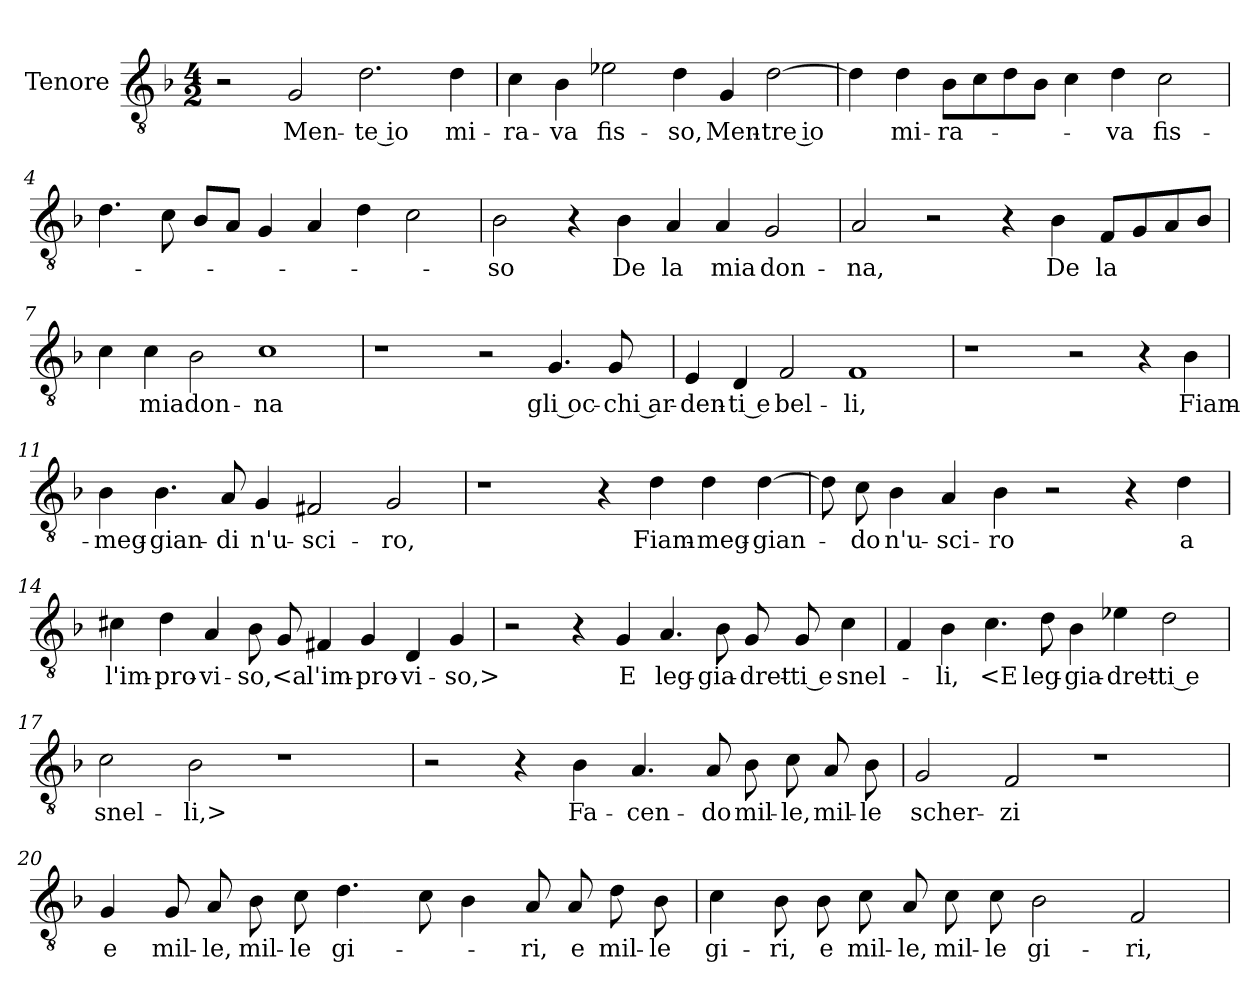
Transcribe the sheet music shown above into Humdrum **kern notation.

**kern	**text
*part1	*part1
*staff1	*staff1
*I"Tenore	*
*I'T	*
*clefGv2	*
*k[b-]	*
*M4/2	*
=1	=1
2r	.
2G	Men-
2.d	-te io
4d	mi-
=2	=2
4c	-ra-
4B-	-va
2e-X	fis-
4d	-so,
4G	Men-
[2d	-tre io
=3	=3
4d]	.
4d	mi-
8B-L	-ra-
8c	.
8d	.
8B-J	.
4c	.
4d	-va
2c	fis-
=4	=4
4.d	.
8c	.
8B-L	.
8AJ	.
4G	.
4A	.
4d	.
2c	.
=5	=5
2B-	-so
4r	.
4B-	De
4A	la
4A	mia
2G	don-
=6	=6
2A	-na,
2r	.
4r	.
4B-	De
8FL	la
8G	.
8A	.
8B-J	.
=7	=7
4c	.
4c	mia
2B-	don-
1c	-na
=8	=8
1r	.
2r	.
4.G	gli oc-
8G	-chi ar-
=9	=9
4E	-den-
4D	-ti e
2F	bel-
1F	-li,
=10	=10
1r	.
2r	.
4r	.
4B-	Fiam-
=11	=11
4B-	-meg-
4.B-	-gian-
8A	-di
4G	n'u-
2F#X	-sci-
2G	-ro,
=12	=12
1r	.
4r	.
4d	Fiam-
4d	-meg-
[4d	-gian-
=13	=13
8d]	.
8c	-do
4B-	n'u-
4A	-sci-
4B-	-ro
2r	.
4r	.
4d	a
=14	=14
4c#X	l'im-
4d	-pro-
4A	-vi-
8B-	-so,
8G	<a
4F#X	l'im-
4G	-pro-
4D	-vi-
4G	-so,>
=15	=15
2r	.
4r	.
4G	E
4.A	leg-
8B-	-gia-
8G	-dret-
8G	-ti e
4c	snel-
=16	=16
4F	.
4B-	-li,
4.c	<E
8d	leg-
4B-	-gia-
4e-X	-dret-
2d	-ti e
=17	=17
2c	snel-
2B-	-li,>
1r	.
=18	=18
2r	.
4r	.
4B-	Fa-
4.A	-cen-
8A	-do
8B-	mil-
8c	-le,
8A	mil-
8B-	-le
=19	=19
2G	scher-
2F	-zi
1r	.
=20	=20
4G	e
8G	mil-
8A	-le,
8B-	mil-
8c	-le
4.d	gi-
8c	.
4B-	.
8A	-ri,
8A	e
8d	mil-
8B-	-le
=21	=21
4c	gi-
8B-	-ri,
8B-	e
8c	mil-
8A	-le,
8c	mil-
8c	-le
2B-	gi-
2F	-ri,
=	=
*-	*-
